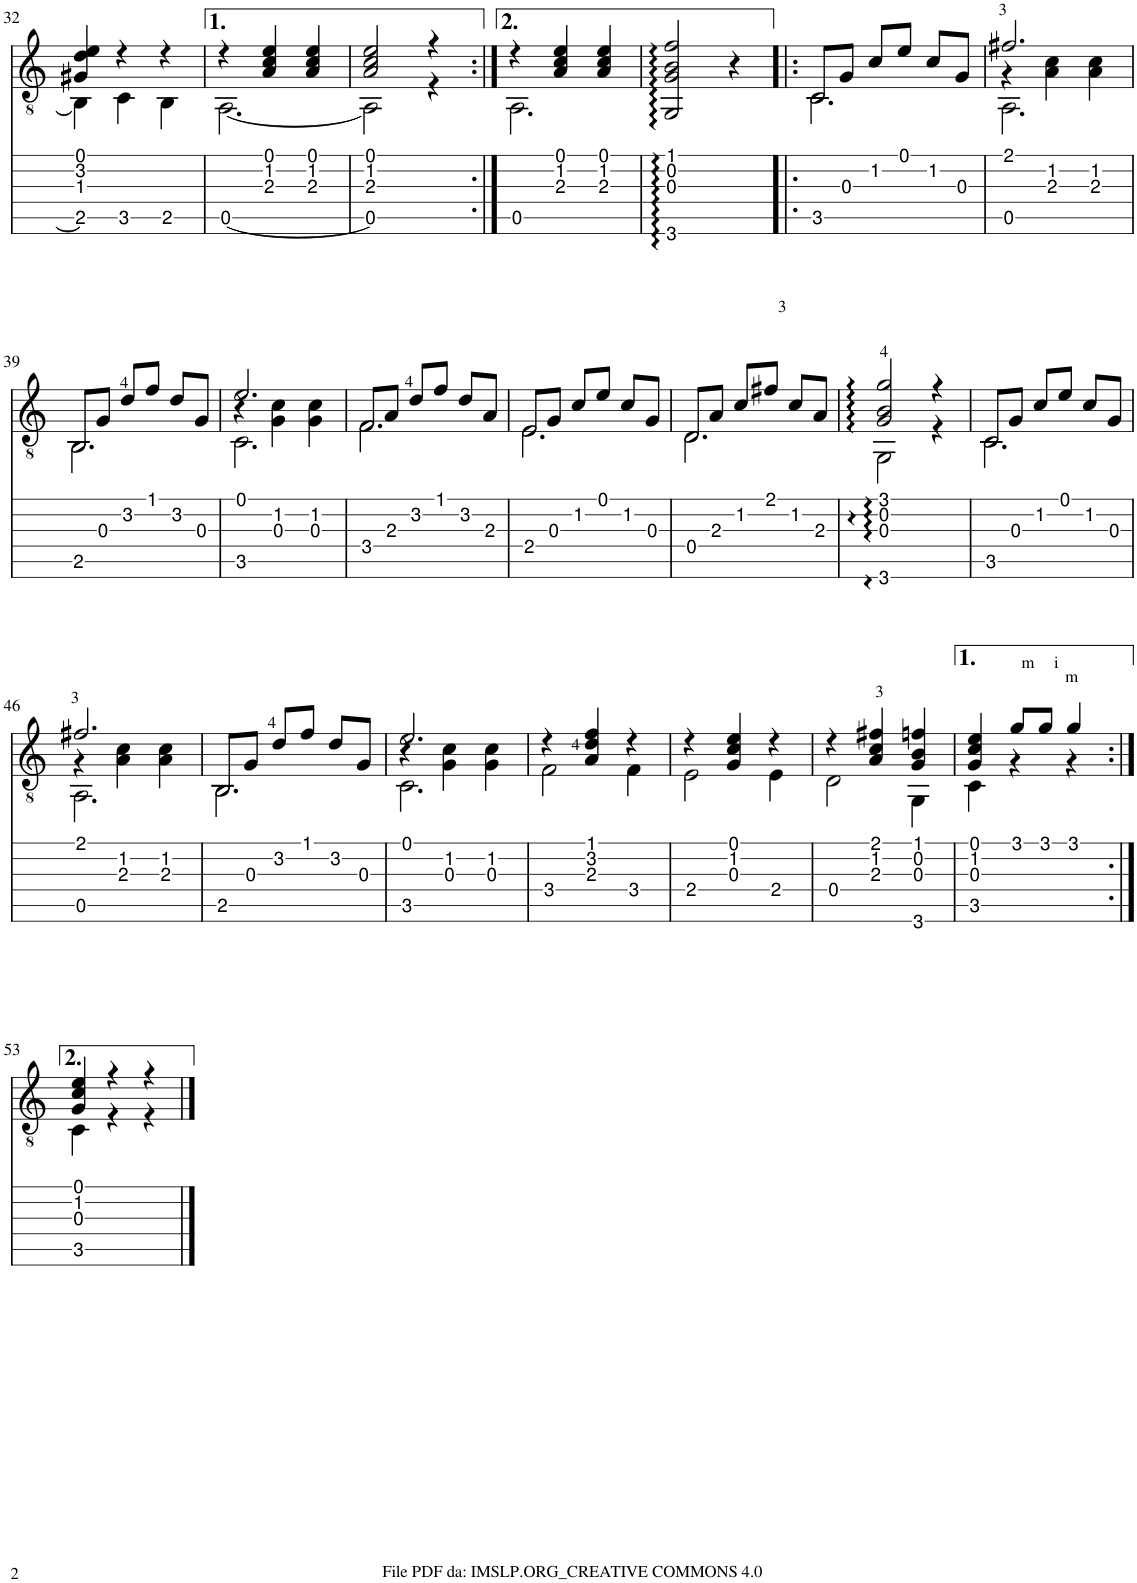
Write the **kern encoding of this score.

**kern	**kern
*part1	*part1
*staff2	*staff1
*I"Guitar	*
*I'Guit.	*
!!LO:PB:g=z
*	*clefGv2
*k[]	*k[]
*M3/4	*M3/4
=32	=32
*^	*^
4G# 4d 4e	4BB]	4G#X/ 4d/ 4e/	4BB\]
4r	4C	4r	4C\
4r	4BB	4r	4BB\
=33	=33	=33	=33
4r	[2.AA	4r	[2.AA\
4A 4c 4e	.	4A/ 4c/ 4e/	.
4A 4c 4e	.	4A/ 4c/ 4e/	.
=34	=34	=34	=34
2A 2c 2e	2AA]	2A/ 2c/ 2e/	2AA\]
4r	4r	4r	4r
=35:|!	=35:|!	=35:|!	=35:|!
4r	2.AA	4r	2.AA\
4A 4c 4e	.	4A/ 4c/ 4e/	.
4A 4c 4e	.	4A/ 4c/ 4e/	.
*v	*v	*	*
*	*v	*v
=36	=36
2GG:: 2G:: 2B:: 2f::	2GG/:: 2G/:: 2B/:: 2f/::
4r	4r
=37!|:	=37!|:
*^	*
!	!	!LO:N:head=open
*	*	*^
8CL	2.C	8C/L	2.C\
8GJ	.	8G/J	.
8cL	.	8c/L	.
8eJ	.	8e/J	.
8cL	.	8c/L	.
8GJ	.	8G/J	.
=38	=38	=38	=38
*	*^	*	*^
2.f#	4r	2.AA	2.f#X/	4r	2.AA\
.	4A 4c	.	.	4A\ 4c\	.
.	4A 4c	.	.	4A\ 4c\	.
*	*v	*v	*	*	*
*	*	*	*v	*v
!!LO:LB:g=z
=39	=39	=39	=39
!	!	!LO:N:head=open	!
8BBL	2.BB	8BB/L	2.BB\
8GJ	.	8G/J	.
8dL	.	8d/L	.
8fJ	.	8f/J	.
8dL	.	8d/L	.
8GJ	.	8G/J	.
=40	=40	=40	=40
*	*^	*	*^
2.e	4r	2.C	2.e/	4r	2.C\
.	4G 4c	.	.	4G\ 4c\	.
.	4G 4c	.	.	4G\ 4c\	.
*	*v	*v	*	*	*
*	*	*	*v	*v
=41	=41	=41	=41
!	!	!LO:N:head=open	!
8FL	2.F	8F/L	2.F\
8AJ	.	8A/J	.
8dL	.	8d/L	.
8fJ	.	8f/J	.
8dL	.	8d/L	.
8AJ	.	8A/J	.
=42	=42	=42	=42
!	!	!LO:N:head=open	!
8EL	2.E	8E/L	2.E\
8GJ	.	8G/J	.
8cL	.	8c/L	.
8eJ	.	8e/J	.
8cL	.	8c/L	.
8GJ	.	8G/J	.
=43	=43	=43	=43
!	!	!LO:N:head=open	!
8DL	2.D	8D/L	2.D\
8AJ	.	8A/J	.
8cL	.	8c/L	.
8f#J	.	8f#X/J	.
8cL	.	8c/L	.
8AJ	.	8A/J	.
=44	=44	=44	=44
2G: 2B: 2g:	2GG:	2G/:: 2B/:: 2g/::	2GG::\
4r	4r	4r	4r
=45	=45	=45	=45
!	!	!LO:N:head=open	!
8CL	2.C	8C/L	2.C\
8GJ	.	8G/J	.
8cL	.	8c/L	.
8eJ	.	8e/J	.
8cL	.	8c/L	.
8GJ	.	8G/J	.
!!LO:LB:g=z
=46	=46	=46	=46
*	*^	*	*^
2.f#	4r	2.AA	2.f#X/	4r	2.AA\
.	4A 4c	.	.	4A\ 4c\	.
.	4A 4c	.	.	4A\ 4c\	.
*	*v	*v	*	*	*
*	*	*	*v	*v
=47	=47	=47	=47
!	!	!LO:N:head=open	!
8BBL	2.BB	8BB/L	2.BB\
8GJ	.	8G/J	.
8dL	.	8d/L	.
8fJ	.	8f/J	.
8dL	.	8d/L	.
8GJ	.	8G/J	.
=48	=48	=48	=48
*	*^	*	*^
2.e	4r	2.C	2.e/	4r	2.C\
.	4G 4c	.	.	4G\ 4c\	.
.	4G 4c	.	.	4G\ 4c\	.
*	*v	*v	*	*	*
*	*	*	*v	*v
=49	=49	=49	=49
4r	2F	4r	2F\
4A 4d 4f	.	4A/ 4d/ 4f/	.
4r	4F	4r	4F\
=50	=50	=50	=50
4r	2E	4r	2E\
4G 4c 4e	.	4G/ 4c/ 4e/	.
4r	4E	4r	4E\
=51	=51	=51	=51
4r	2D	4r	2D\
4A 4c 4f#	.	4A/ 4c/ 4f#X/	.
4G 4B 4f	4GG	4G/ 4B/ 4fn/	4GG\
=52	=52	=52	=52
4G 4c 4e	4C	4G/ 4c/ 4e/	4C\
8gL	4r	8g/L	4r
8gJ	.	8g/J	.
4g	4r	4g/	4r
!!LO:LB:g=z	!!
=53:|!	=53:|!	=53:|!	=53:|!
4G 4c 4e	4C	4G/ 4c/ 4e/	4C\
4r	4r	4r	4r
4r	4r	4r	4r
*v	*v	*	*
*	*v	*v
==	==
*-	*-
